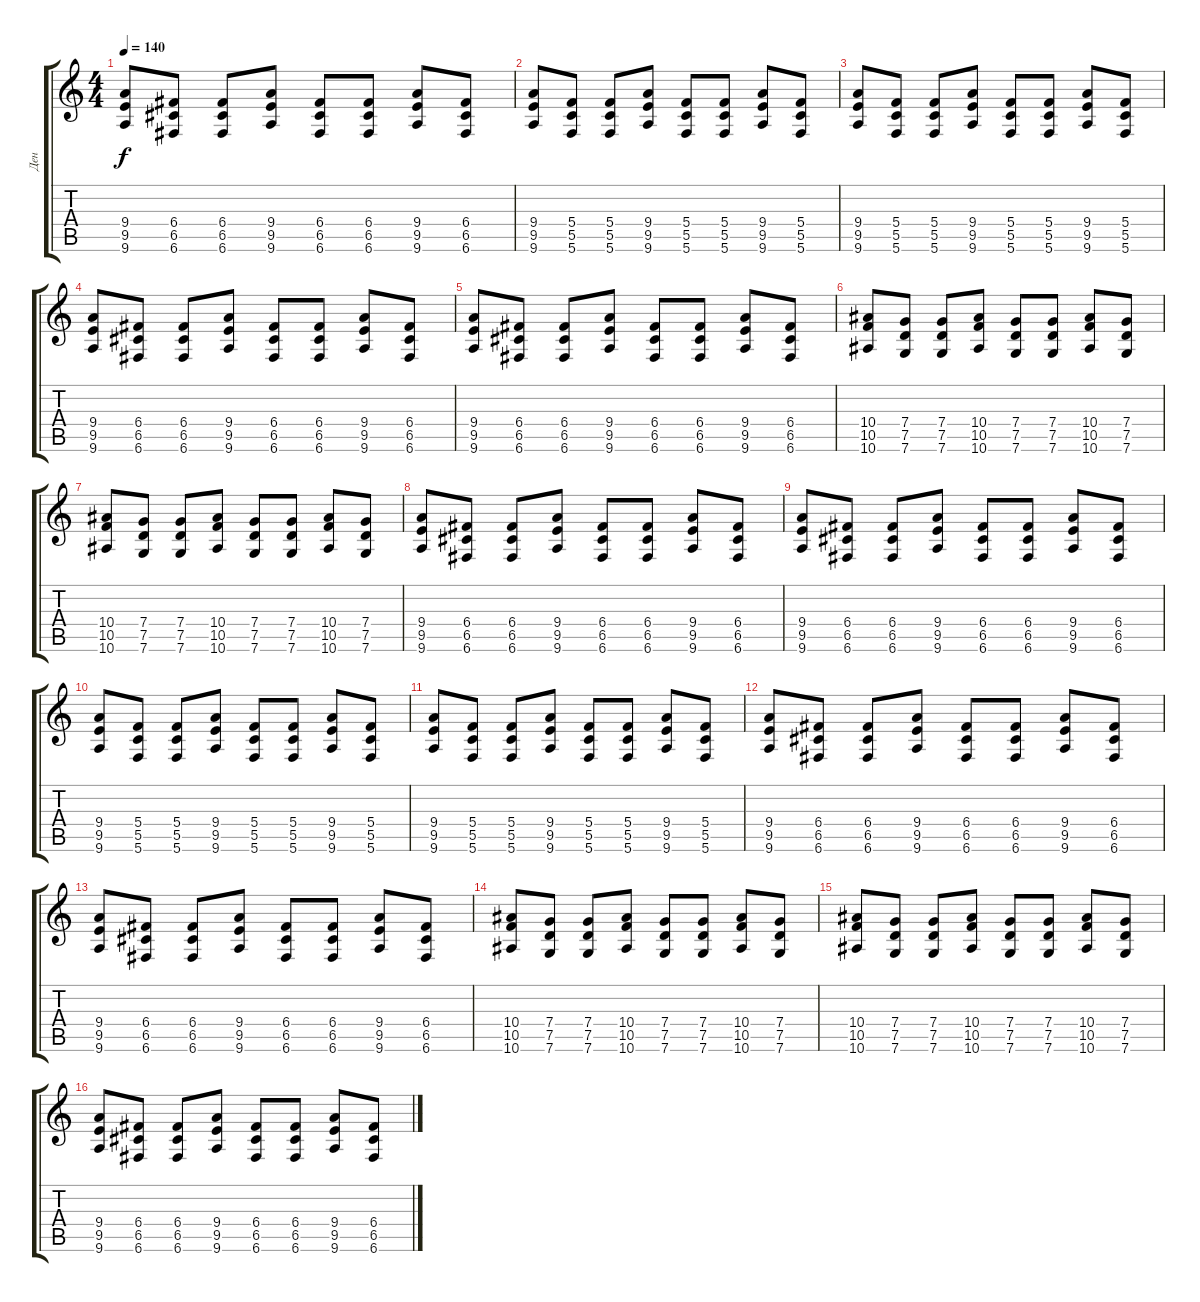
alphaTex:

\track ("Ден" "Ден") {instrument electricguitarclean}
\staff {score tabs}
\tuning (D4 A3 F3 C3 G2 C2) {hide}
\ts (4 4)
\tempo 140
\clef g2
\ks c
(9.4 9.5 9.6).8{dy f} (6.4 6.5 6.6).8 (6.4 6.5 6.6).8 (9.4 9.5 9.6).8 (6.4 6.5 6.6).8 (6.4 6.5 6.6).8 (9.4 9.5 9.6).8 (6.4 6.5 6.6).8 |
(9.4 9.5 9.6).8 (5.4 5.5 5.6).8 (5.4 5.5 5.6).8 (9.4 9.5 9.6).8 (5.4 5.5 5.6).8 (5.4 5.5 5.6).8 (9.4 9.5 9.6).8 (5.4 5.5 5.6).8 |
(9.4 9.5 9.6).8 (5.4 5.5 5.6).8 (5.4 5.5 5.6).8 (9.4 9.5 9.6).8 (5.4 5.5 5.6).8 (5.4 5.5 5.6).8 (9.4 9.5 9.6).8 (5.4 5.5 5.6).8 |
(9.4 9.5 9.6).8 (6.4 6.5 6.6).8 (6.4 6.5 6.6).8 (9.4 9.5 9.6).8 (6.4 6.5 6.6).8 (6.4 6.5 6.6).8 (9.4 9.5 9.6).8 (6.4 6.5 6.6).8 |
(9.4 9.5 9.6).8 (6.4 6.5 6.6).8 (6.4 6.5 6.6).8 (9.4 9.5 9.6).8 (6.4 6.5 6.6).8 (6.4 6.5 6.6).8 (9.4 9.5 9.6).8 (6.4 6.5 6.6).8 |
(10.4 10.5 10.6).8{instrument overdrivenguitar} (7.4 7.5 7.6).8 (7.4 7.5 7.6).8 (10.4 10.5 10.6).8 (7.4 7.5 7.6).8 (7.4 7.5 7.6).8 (10.4 10.5 10.6).8 (7.4 7.5 7.6).8 |
(10.4 10.5 10.6).8 (7.4 7.5 7.6).8 (7.4 7.5 7.6).8 (10.4 10.5 10.6).8 (7.4 7.5 7.6).8 (7.4 7.5 7.6).8 (10.4 10.5 10.6).8 (7.4 7.5 7.6).8 |
(9.4 9.5 9.6).8 (6.4 6.5 6.6).8 (6.4 6.5 6.6).8 (9.4 9.5 9.6).8 (6.4 6.5 6.6).8 (6.4 6.5 6.6).8 (9.4 9.5 9.6).8 (6.4 6.5 6.6).8 |
(9.4 9.5 9.6).8 (6.4 6.5 6.6).8 (6.4 6.5 6.6).8 (9.4 9.5 9.6).8 (6.4 6.5 6.6).8 (6.4 6.5 6.6).8 (9.4 9.5 9.6).8 (6.4 6.5 6.6).8 |
(9.4 9.5 9.6).8 (5.4 5.5 5.6).8 (5.4 5.5 5.6).8 (9.4 9.5 9.6).8 (5.4 5.5 5.6).8 (5.4 5.5 5.6).8 (9.4 9.5 9.6).8 (5.4 5.5 5.6).8 |
(9.4 9.5 9.6).8 (5.4 5.5 5.6).8 (5.4 5.5 5.6).8 (9.4 9.5 9.6).8 (5.4 5.5 5.6).8 (5.4 5.5 5.6).8 (9.4 9.5 9.6).8 (5.4 5.5 5.6).8 |
(9.4 9.5 9.6).8 (6.4 6.5 6.6).8 (6.4 6.5 6.6).8 (9.4 9.5 9.6).8 (6.4 6.5 6.6).8 (6.4 6.5 6.6).8 (9.4 9.5 9.6).8 (6.4 6.5 6.6).8 |
(9.4 9.5 9.6).8 (6.4 6.5 6.6).8 (6.4 6.5 6.6).8 (9.4 9.5 9.6).8 (6.4 6.5 6.6).8 (6.4 6.5 6.6).8 (9.4 9.5 9.6).8 (6.4 6.5 6.6).8 |
(10.4 10.5 10.6).8{instrument overdrivenguitar} (7.4 7.5 7.6).8 (7.4 7.5 7.6).8 (10.4 10.5 10.6).8 (7.4 7.5 7.6).8 (7.4 7.5 7.6).8 (10.4 10.5 10.6).8 (7.4 7.5 7.6).8 |
(10.4 10.5 10.6).8 (7.4 7.5 7.6).8 (7.4 7.5 7.6).8 (10.4 10.5 10.6).8 (7.4 7.5 7.6).8 (7.4 7.5 7.6).8 (10.4 10.5 10.6).8 (7.4 7.5 7.6).8 |
(9.4 9.5 9.6).8 (6.4 6.5 6.6).8 (6.4 6.5 6.6).8 (9.4 9.5 9.6).8 (6.4 6.5 6.6).8 (6.4 6.5 6.6).8 (9.4 9.5 9.6).8 (6.4 6.5 6.6).8
